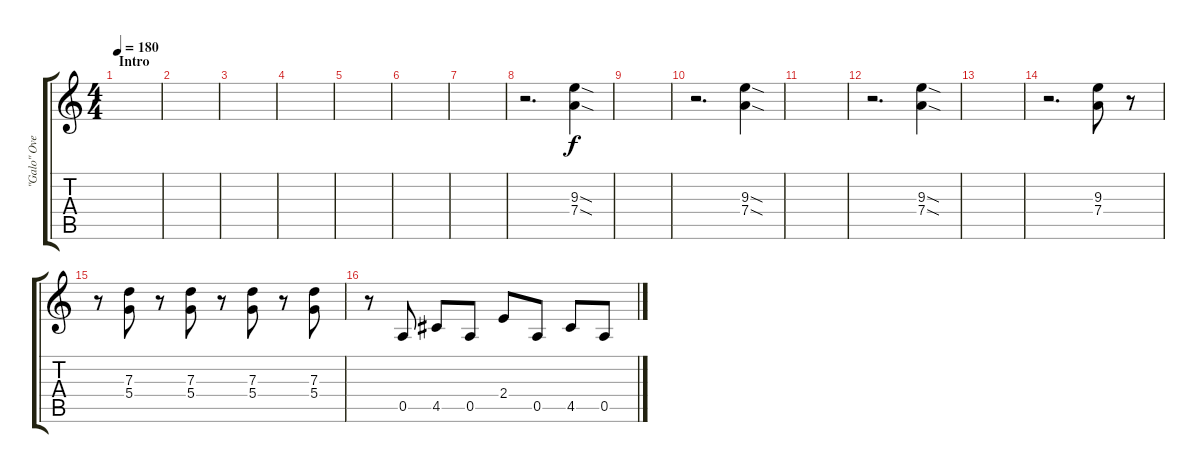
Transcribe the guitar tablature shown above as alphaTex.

\track ("\"Galo\" Overdubs" "\"Galo\" Ove") {instrument overdrivenguitar}
\staff {score tabs}
\tuning (E4 B3 G3 D3 A2 E2) {hide}
\ts (4 4)
\section ("" "Intro")
\tempo 180
\clef g2
\ks c
|
|
|
|
|
|
|
r.2{d} (9.3{sod} 7.4{sod}).4 |
|
r.2{d} (9.3{sod} 7.4{sod}).4 |
|
r.2{d} (9.3{sod} 7.4{sod}).4 |
|
r.2{d} (9.3 7.4).8 r.8 |
r.8 (7.3 5.4).8 r.8 (7.3 5.4).8 r.8 (7.3 5.4).8 r.8 (7.3 5.4).8 |
r.8 0.5.8 4.5.8 0.5.8 2.4.8 0.5.8 4.5.8 0.5.8
